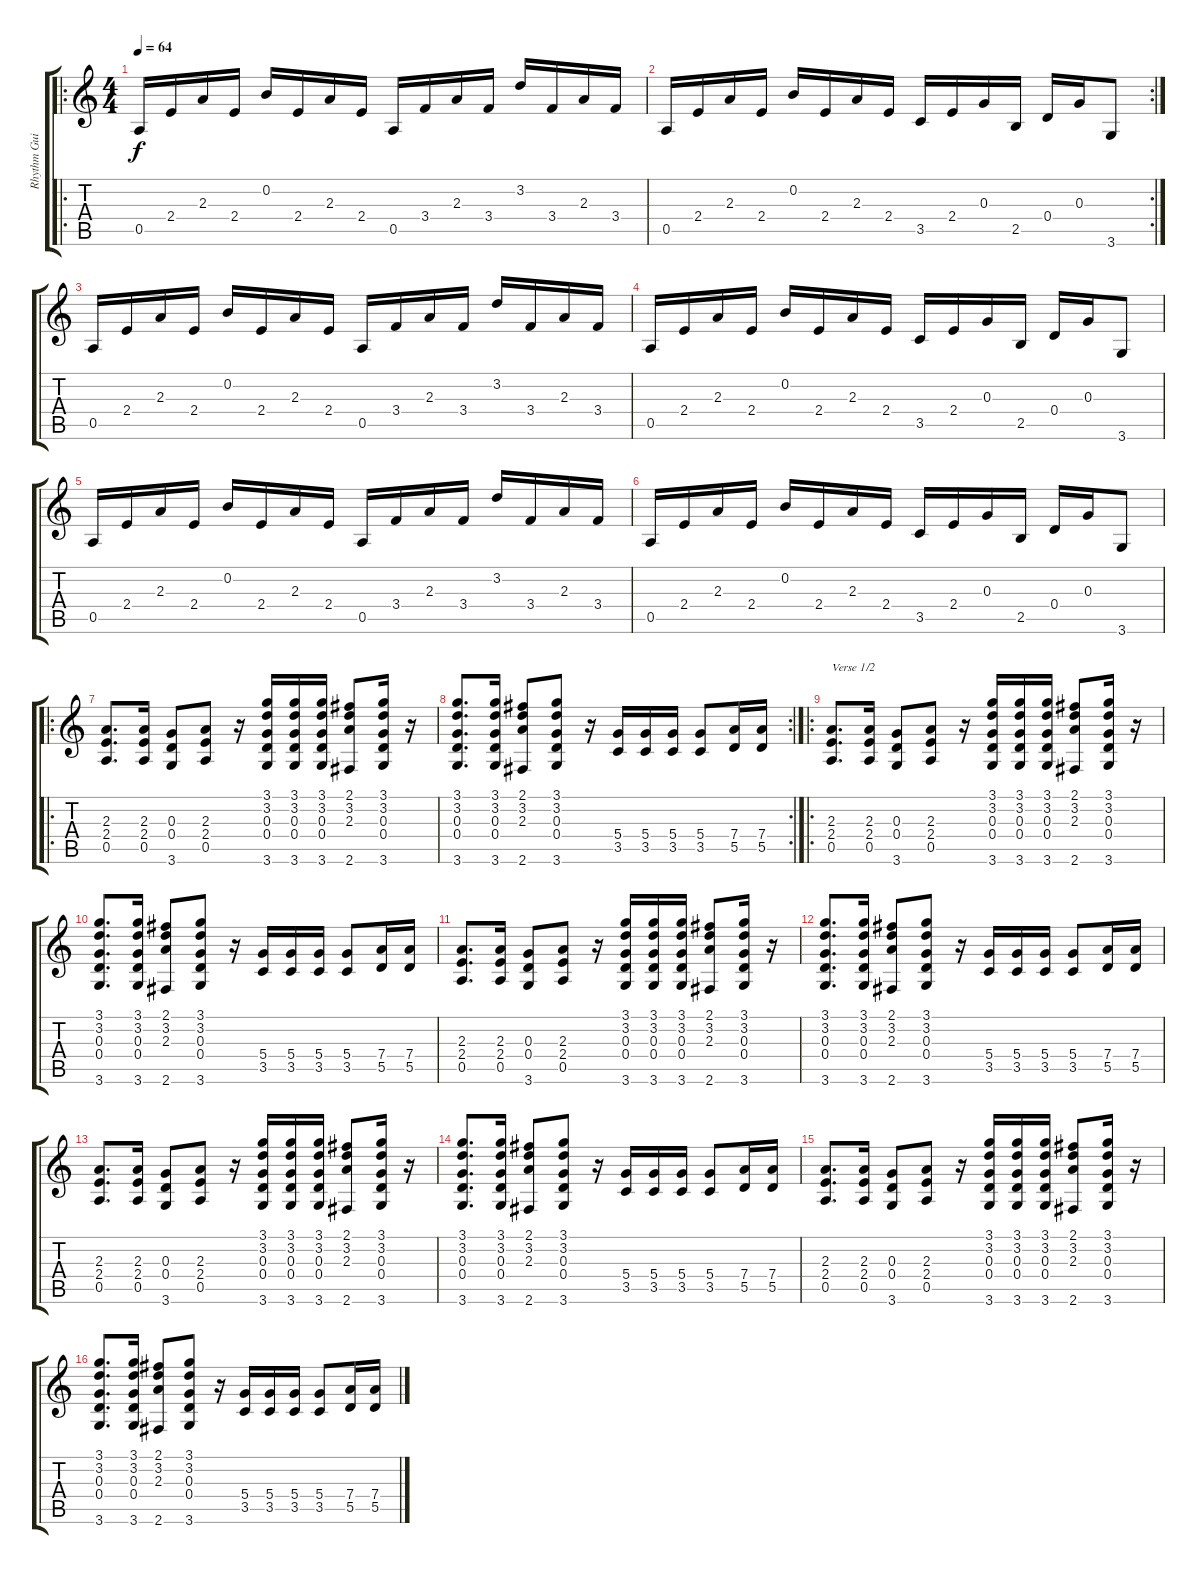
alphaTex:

\track ("Rhythm Guitar" "Rhythm Gui") {instrument electricguitarjazz}
\staff {score tabs}
\tuning (E4 B3 G3 D3 A2 E2) {hide}
\ro
\ts (4 4)
\tempo 64
\clef g2
\ks c
0.5.16{dy f instrument overdrivenguitar} 2.4.16 2.3.16 2.4.16 0.2.16 2.4.16 2.3.16 2.4.16 0.5.16 3.4.16 2.3.16 3.4.16 3.2.16 3.4.16 2.3.16 3.4.16 |
\rc 2
0.5.16 2.4.16 2.3.16 2.4.16 0.2.16 2.4.16 2.3.16 2.4.16 3.5.16 2.4.16 0.3.16 2.5.16 0.4.16 0.3.16 3.6.8 |
0.5.16 2.4.16 2.3.16 2.4.16 0.2.16 2.4.16 2.3.16 2.4.16 0.5.16 3.4.16 2.3.16 3.4.16 3.2.16 3.4.16 2.3.16 3.4.16 |
0.5.16 2.4.16 2.3.16 2.4.16 0.2.16 2.4.16 2.3.16 2.4.16 3.5.16 2.4.16 0.3.16 2.5.16 0.4.16 0.3.16 3.6.8 |
0.5.16 2.4.16 2.3.16 2.4.16 0.2.16 2.4.16 2.3.16 2.4.16 0.5.16 3.4.16 2.3.16 3.4.16 3.2.16 3.4.16 2.3.16 3.4.16 |
0.5.16 2.4.16 2.3.16 2.4.16 0.2.16 2.4.16 2.3.16 2.4.16 3.5.16 2.4.16 0.3.16 2.5.16 0.4.16 0.3.16 3.6.8 |
\ro
(2.3 2.4 0.5).8{d instrument overdrivenguitar} (2.3 2.4 0.5).16 (0.3 0.4 3.6).8 (2.3 2.4 0.5).8 r.16 (3.1 3.2 0.3 0.4 3.6).16 (3.1 3.2 0.3 0.4 3.6).16 (3.1 3.2 0.3 0.4 3.6).16 (2.1 3.2 2.3 2.6).8 (3.1 3.2 0.3 0.4 3.6).16 r.16 |
\rc 2
(3.1 3.2 0.3 0.4 3.6).8{d} (3.1 3.2 0.3 0.4 3.6).16 (2.1 3.2 2.3 2.6).8 (3.1 3.2 0.3 0.4 3.6).8 r.16 (5.4 3.5).16 (5.4 3.5).16 (5.4 3.5).16 (5.4 3.5).8 (7.4 5.5).16 (7.4 5.5).16 |
\ro
(2.3 2.4 0.5).8{d txt "Verse 1/2"} (2.3 2.4 0.5).16 (0.3 0.4 3.6).8 (2.3 2.4 0.5).8 r.16 (3.1 3.2 0.3 0.4 3.6).16 (3.1 3.2 0.3 0.4 3.6).16 (3.1 3.2 0.3 0.4 3.6).16 (2.1 3.2 2.3 2.6).8 (3.1 3.2 0.3 0.4 3.6).16 r.16 |
(3.1 3.2 0.3 0.4 3.6).8{d} (3.1 3.2 0.3 0.4 3.6).16 (2.1 3.2 2.3 2.6).8 (3.1 3.2 0.3 0.4 3.6).8 r.16 (5.4 3.5).16 (5.4 3.5).16 (5.4 3.5).16 (5.4 3.5).8 (7.4 5.5).16 (7.4 5.5).16 |
(2.3 2.4 0.5).8{d} (2.3 2.4 0.5).16 (0.3 0.4 3.6).8 (2.3 2.4 0.5).8 r.16 (3.1 3.2 0.3 0.4 3.6).16 (3.1 3.2 0.3 0.4 3.6).16 (3.1 3.2 0.3 0.4 3.6).16 (2.1 3.2 2.3 2.6).8 (3.1 3.2 0.3 0.4 3.6).16 r.16 |
(3.1 3.2 0.3 0.4 3.6).8{d} (3.1 3.2 0.3 0.4 3.6).16 (2.1 3.2 2.3 2.6).8 (3.1 3.2 0.3 0.4 3.6).8 r.16 (5.4 3.5).16 (5.4 3.5).16 (5.4 3.5).16 (5.4 3.5).8 (7.4 5.5).16 (7.4 5.5).16 |
(2.3 2.4 0.5).8{d} (2.3 2.4 0.5).16 (0.3 0.4 3.6).8 (2.3 2.4 0.5).8 r.16 (3.1 3.2 0.3 0.4 3.6).16 (3.1 3.2 0.3 0.4 3.6).16 (3.1 3.2 0.3 0.4 3.6).16 (2.1 3.2 2.3 2.6).8 (3.1 3.2 0.3 0.4 3.6).16 r.16 |
(3.1 3.2 0.3 0.4 3.6).8{d} (3.1 3.2 0.3 0.4 3.6).16 (2.1 3.2 2.3 2.6).8 (3.1 3.2 0.3 0.4 3.6).8 r.16 (5.4 3.5).16 (5.4 3.5).16 (5.4 3.5).16 (5.4 3.5).8 (7.4 5.5).16 (7.4 5.5).16 |
(2.3 2.4 0.5).8{d} (2.3 2.4 0.5).16 (0.3 0.4 3.6).8 (2.3 2.4 0.5).8 r.16 (3.1 3.2 0.3 0.4 3.6).16 (3.1 3.2 0.3 0.4 3.6).16 (3.1 3.2 0.3 0.4 3.6).16 (2.1 3.2 2.3 2.6).8 (3.1 3.2 0.3 0.4 3.6).16 r.16 |
(3.1 3.2 0.3 0.4 3.6).8{d} (3.1 3.2 0.3 0.4 3.6).16 (2.1 3.2 2.3 2.6).8 (3.1 3.2 0.3 0.4 3.6).8 r.16 (5.4 3.5).16 (5.4 3.5).16 (5.4 3.5).16 (5.4 3.5).8 (7.4 5.5).16 (7.4 5.5).16
